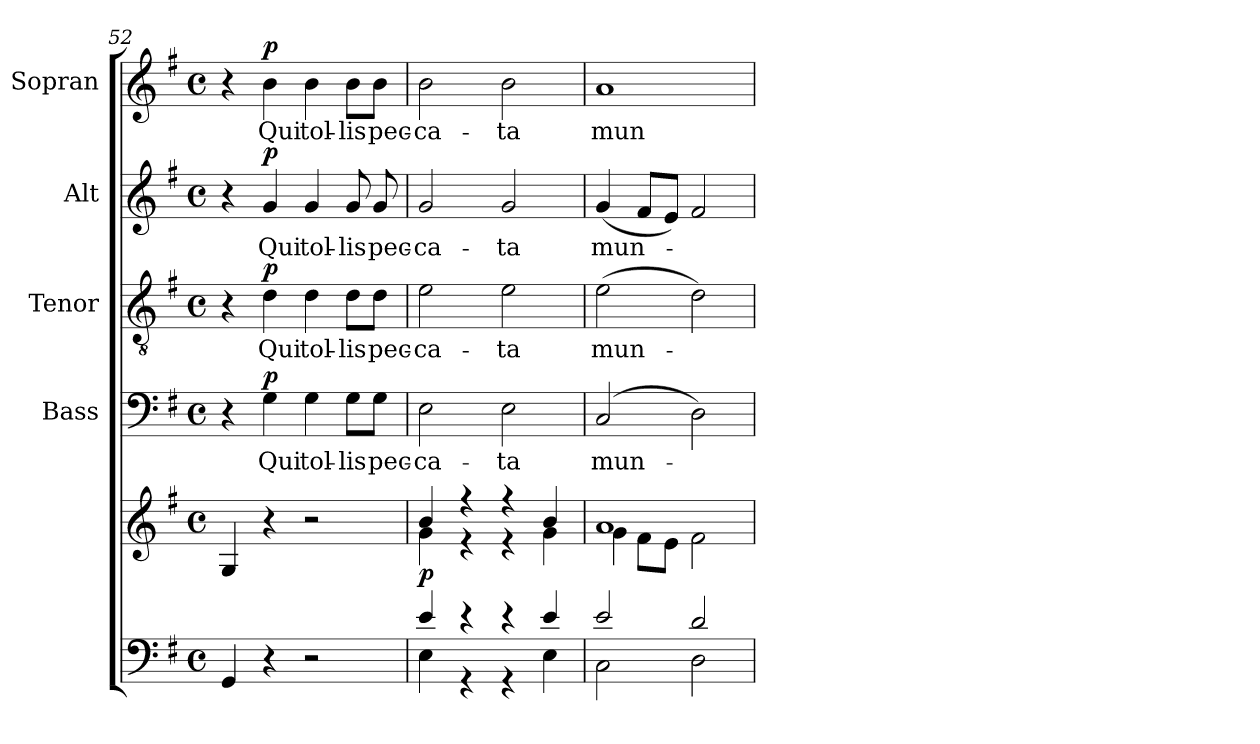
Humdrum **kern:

**kern	**kern	**dynam	**kern	**text	**dynam	**kern	**text	**dynam	**kern	**text	**dynam	**kern	**text	**dynam
*part5	*part5	*part5	*part4	*part4	*part4	*part3	*part3	*part3	*part2	*part2	*part2	*part1	*part1	*part1
*staff6	*staff5	*staff5/6	*staff4	*staff4	*staff4	*staff3	*staff3	*staff3	*staff2	*staff2	*staff2	*staff1	*staff1	*staff1
*	*	*	*I"Bass	*	*	*I"Tenor	*	*	*I"Alt	*	*	*I"Sopran	*	*
*	*	*	*I'B.	*	*	*I'T.	*	*	*I'A.	*	*	*I'S.	*	*
*clefF4	*clefG2	*	*clefF4	*	*	*clefGv2	*	*	*clefG2	*	*	*clefG2	*	*
*k[f#]	*k[f#]	*	*k[f#]	*	*	*k[f#]	*	*	*k[f#]	*	*	*k[f#]	*	*
*G:	*G:	*	*G:	*	*	*G:	*	*	*G:	*	*	*G:	*	*
*M4/4	*M4/4	*	*M4/4	*	*	*M4/4	*	*	*M4/4	*	*	*M4/4	*	*
*met(c)	*met(c)	*	*met(c)	*	*	*met(c)	*	*	*met(c)	*	*	*met(c)	*	*
=52	=52	=52	=52	=52	=52	=52	=52	=52	=52	=52	=52	=52	=52	=52
4GG/	4G/	.	4r	.	.	4r	.	.	4r	.	.	4r	.	.
!	!	!	!	!LO:LY:b	!LO:DY:a	!	!LO:LY:b	!LO:DY:a	!	!LO:LY:b	!LO:DY:a	!	!LO:LY:b	!LO:DY:a
4r	4r	.	4G\	Qui	p	4d\	Qui	p	4g/	Qui	p	4b\	Qui	p
!	!	!	!	!LO:LY:b	!	!	!LO:LY:b	!	!	!LO:LY:b	!	!	!LO:LY:b	!
2r	2r	.	4G\	tol-	.	4d\	tol-	.	4g/	tol-	.	4b\	tol-	.
!	!	!	!	!LO:LY:b	!	!	!LO:LY:b	!	!	!LO:LY:b	!	!	!LO:LY:b	!
.	.	.	8G\L	-lis	.	8d\L	-lis	.	8g/	-lis	.	8b\L	-lis	.
!	!	!	!	!LO:LY:b	!	!	!LO:LY:b	!	!	!LO:LY:b	!	!	!LO:LY:b	!
.	.	.	8G\J	pec-	.	8d\J	pec-	.	8g/	pec-	.	8b\J	pec-	.
=53	=53	=53	=53	=53	=53	=53	=53	=53	=53	=53	=53	=53	=53	=53
*^	*^	*	*	*	*	*	*	*	*	*	*	*	*	*
!	!	!	!	!LO:DY:b	!	!LO:LY:b	!	!	!LO:LY:b	!	!	!LO:LY:b	!	!	!LO:LY:b	!
4e/	4E\	4b/	4g\	p	2E\	-ca-	.	2e\	-ca-	.	2g/	-ca-	.	2b\	-ca-	.
4r	4r	4r	4r	.	.	.	.	.	.	.	.	.	.	.	.	.
!	!	!	!	!	!	!LO:LY:b	!	!	!LO:LY:b	!	!	!LO:LY:b	!	!	!LO:LY:b	!
4r	4r	4r	4r	.	2E\	-ta	.	2e\	-ta	.	2g/	-ta	.	2b\	-ta	.
4e/	4E\	4b/	4g\	.	.	.	.	.	.	.	.	.	.	.	.	.
=54	=54	=54	=54	=54	=54	=54	=54	=54	=54	=54	=54	=54	=54	=54	=54	=54
!	!	!	!	!	!	!LO:LY:b	!	!	!LO:LY:b	!	!	!LO:LY:b	!	!	!LO:LY:b	!
2e/	2C\	1a	4g\	.	(2C/	mun-	.	(>2e\	mun-	.	(<4g/	mun-	.	1a	mun-	.
.	.	.	8f#\L	.	.	.	.	.	.	.	8f#/L	.	.	.	.	.
.	.	.	8e\J	.	.	.	.	.	.	.	8e/J)	.	.	.	.	.
2d/	2D\	.	2f#\	.	2D\)	.	.	2d\)	.	.	2f#/	.	.	.	.	.
*v	*v	*	*	*	*	*	*	*	*	*	*	*	*	*	*	*
*	*v	*v	*	*	*	*	*	*	*	*	*	*	*	*	*
=	=	=	=	=	=	=	=	=	=	=	=	=	=	=
*-	*-	*-	*-	*-	*-	*-	*-	*-	*-	*-	*-	*-	*-	*-
